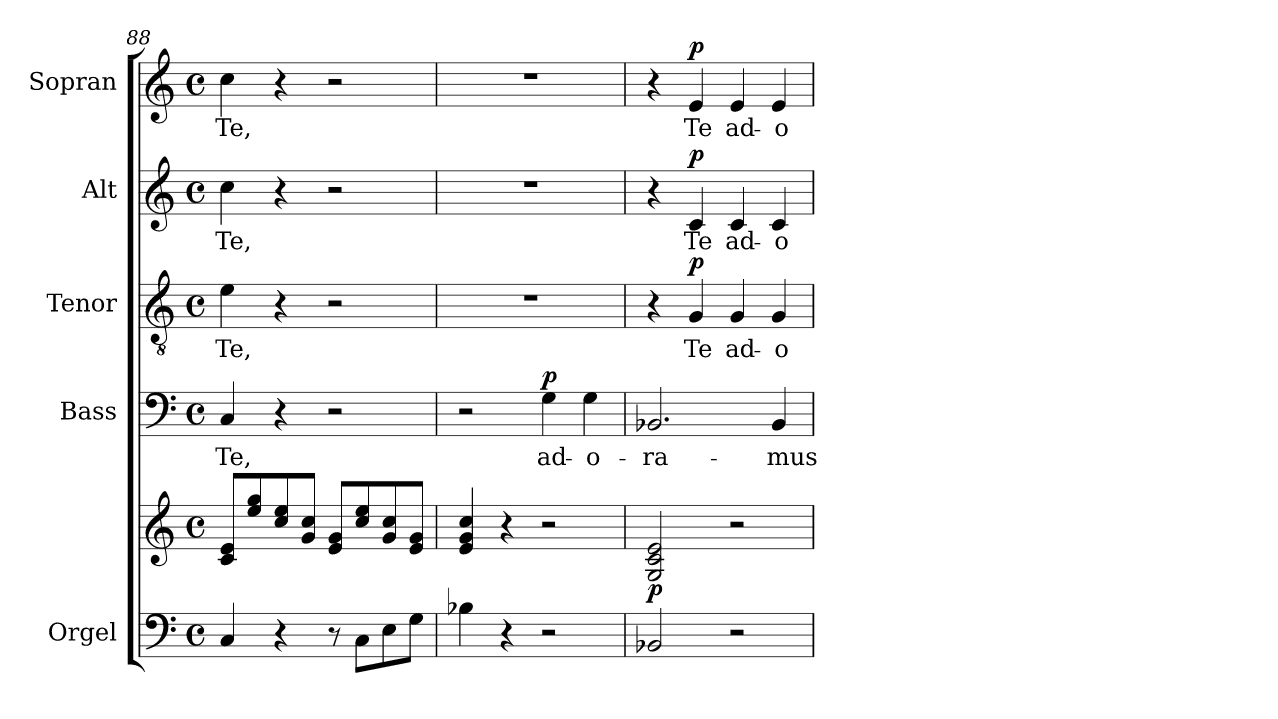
**kern	**kern	**dynam	**kern	**text	**dynam	**kern	**text	**dynam	**kern	**text	**dynam	**kern	**text	**dynam
*part5	*part5	*part5	*part4	*part4	*part4	*part3	*part3	*part3	*part2	*part2	*part2	*part1	*part1	*part1
*staff6	*staff5	*staff5/6	*staff4	*staff4	*staff4	*staff3	*staff3	*staff3	*staff2	*staff2	*staff2	*staff1	*staff1	*staff1
*I"Orgel	*	*	*I"Bass	*	*	*I"Tenor	*	*	*I"Alt	*	*	*I"Sopran	*	*
*I'Org.	*	*	*I'B.	*	*	*I'T.	*	*	*I'A.	*	*	*I'S.	*	*
*clefF4	*clefG2	*	*clefF4	*	*	*clefGv2	*	*	*clefG2	*	*	*clefG2	*	*
*k[]	*k[]	*	*k[]	*	*	*k[]	*	*	*k[]	*	*	*k[]	*	*
*C:	*C:	*	*C:	*	*	*C:	*	*	*C:	*	*	*C:	*	*
*M4/4	*M4/4	*	*M4/4	*	*	*M4/4	*	*	*M4/4	*	*	*M4/4	*	*
*met(c)	*met(c)	*	*met(c)	*	*	*met(c)	*	*	*met(c)	*	*	*met(c)	*	*
=88	=88	=88	=88	=88	=88	=88	=88	=88	=88	=88	=88	=88	=88	=88
!	!	!	!	!LO:LY:b	!	!	!LO:LY:b	!	!	!LO:LY:b	!	!	!LO:LY:b	!
4C/	8c/ 8e/L	.	4C/	Te,	.	4e\	Te,	.	4cc\	Te,	.	4cc\	Te,	.
.	8ee/ 8gg/	.	.	.	.	.	.	.	.	.	.	.	.	.
4r	8cc/ 8ee/	.	4r	.	.	4r	.	.	4r	.	.	4r	.	.
.	8g/ 8cc/J	.	.	.	.	.	.	.	.	.	.	.	.	.
8r	8e/ 8g/L	.	2r	.	.	2r	.	.	2r	.	.	2r	.	.
8C\L	8cc/ 8ee/	.	.	.	.	.	.	.	.	.	.	.	.	.
8E\	8g/ 8cc/	.	.	.	.	.	.	.	.	.	.	.	.	.
8G\J	8e/ 8g/J	.	.	.	.	.	.	.	.	.	.	.	.	.
!!LO:LB:g=z
=89	=89	=89	=89	=89	=89	=89	=89	=89	=89	=89	=89	=89	=89	=89
4B-X\	4e/ 4g/ 4cc/	.	2r	.	.	1r	.	.	1r	.	.	1r	.	.
4r	4r	.	.	.	.	.	.	.	.	.	.	.	.	.
!	!	!	!	!LO:LY:b	!LO:DY:a	!	!	!	!	!	!	!	!	!
2r	2r	.	4G\	ad-	p	.	.	.	.	.	.	.	.	.
!	!	!	!	!LO:LY:b	!	!	!	!	!	!	!	!	!	!
.	.	.	4G\	-o-	.	.	.	.	.	.	.	.	.	.
=90	=90	=90	=90	=90	=90	=90	=90	=90	=90	=90	=90	=90	=90	=90
!	!	!LO:DY:b	!	!LO:LY:b	!	!	!	!	!	!	!	!	!	!
2BB-X/	2G/ 2c/ 2e/	p	2.BB-X/	-ra-	.	4r	.	.	4r	.	.	4r	.	.
!	!	!	!	!	!	!	!LO:LY:b	!LO:DY:a	!	!LO:LY:b	!LO:DY:a	!	!LO:LY:b	!LO:DY:a
.	.	.	.	.	.	4G/	Te	p	4c/	Te	p	4e/	Te	p
!	!	!	!	!	!	!	!LO:LY:b	!	!	!LO:LY:b	!	!	!LO:LY:b	!
2r	2r	.	.	.	.	4G/	ad-	.	4c/	ad-	.	4e/	ad-	.
!	!	!	!	!LO:LY:b	!	!	!LO:LY:b	!	!	!LO:LY:b	!	!	!LO:LY:b	!
.	.	.	4BB-/	-mus	.	4G/	-o-	.	4c/	-o-	.	4e/	-o-	.
=	=	=	=	=	=	=	=	=	=	=	=	=	=	=
*-	*-	*-	*-	*-	*-	*-	*-	*-	*-	*-	*-	*-	*-	*-
